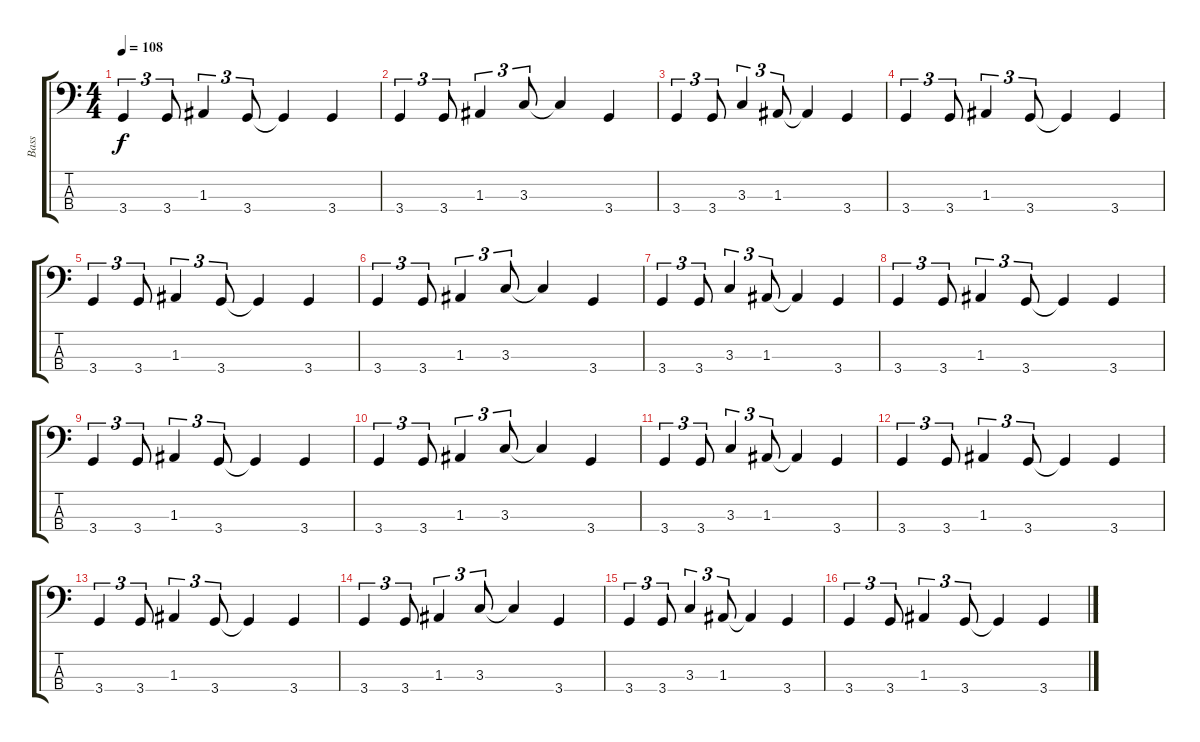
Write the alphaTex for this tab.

\track ("Bass" "Bass") {instrument electricbasspick}
\staff {score tabs}
\tuning (G2 D2 A1 E1) {hide}
\ts (4 4)
\tempo 108
\clef f4
\ks c
3.4.4{tu (3 2) dy f} 3.4.8{tu (3 2)} 1.3.4{tu (3 2)} 3.4.8{tu (3 2)} 3.4{t}.4 3.4.4 |
3.4.4{tu (3 2)} 3.4.8{tu (3 2)} 1.3.4{tu (3 2)} 3.3.8{tu (3 2)} 3.3{t}.4 3.4.4 |
3.4.4{tu (3 2)} 3.4.8{tu (3 2)} 3.3.4{tu (3 2)} 1.3.8{tu (3 2)} 1.3{t}.4 3.4.4 |
3.4.4{tu (3 2)} 3.4.8{tu (3 2)} 1.3.4{tu (3 2)} 3.4.8{tu (3 2)} 3.4{t}.4 3.4.4 |
3.4.4{tu (3 2)} 3.4.8{tu (3 2)} 1.3.4{tu (3 2)} 3.4.8{tu (3 2)} 3.4{t}.4 3.4.4 |
3.4.4{tu (3 2)} 3.4.8{tu (3 2)} 1.3.4{tu (3 2)} 3.3.8{tu (3 2)} 3.3{t}.4 3.4.4 |
3.4.4{tu (3 2)} 3.4.8{tu (3 2)} 3.3.4{tu (3 2)} 1.3.8{tu (3 2)} 1.3{t}.4 3.4.4 |
3.4.4{tu (3 2)} 3.4.8{tu (3 2)} 1.3.4{tu (3 2)} 3.4.8{tu (3 2)} 3.4{t}.4 3.4.4 |
3.4.4{tu (3 2)} 3.4.8{tu (3 2)} 1.3.4{tu (3 2)} 3.4.8{tu (3 2)} 3.4{t}.4 3.4.4 |
3.4.4{tu (3 2)} 3.4.8{tu (3 2)} 1.3.4{tu (3 2)} 3.3.8{tu (3 2)} 3.3{t}.4 3.4.4 |
3.4.4{tu (3 2)} 3.4.8{tu (3 2)} 3.3.4{tu (3 2)} 1.3.8{tu (3 2)} 1.3{t}.4 3.4.4 |
3.4.4{tu (3 2)} 3.4.8{tu (3 2)} 1.3.4{tu (3 2)} 3.4.8{tu (3 2)} 3.4{t}.4 3.4.4 |
3.4.4{tu (3 2)} 3.4.8{tu (3 2)} 1.3.4{tu (3 2)} 3.4.8{tu (3 2)} 3.4{t}.4 3.4.4 |
3.4.4{tu (3 2)} 3.4.8{tu (3 2)} 1.3.4{tu (3 2)} 3.3.8{tu (3 2)} 3.3{t}.4 3.4.4 |
3.4.4{tu (3 2)} 3.4.8{tu (3 2)} 3.3.4{tu (3 2)} 1.3.8{tu (3 2)} 1.3{t}.4 3.4.4 |
3.4.4{tu (3 2)} 3.4.8{tu (3 2)} 1.3.4{tu (3 2)} 3.4.8{tu (3 2)} 3.4{t}.4 3.4.4
